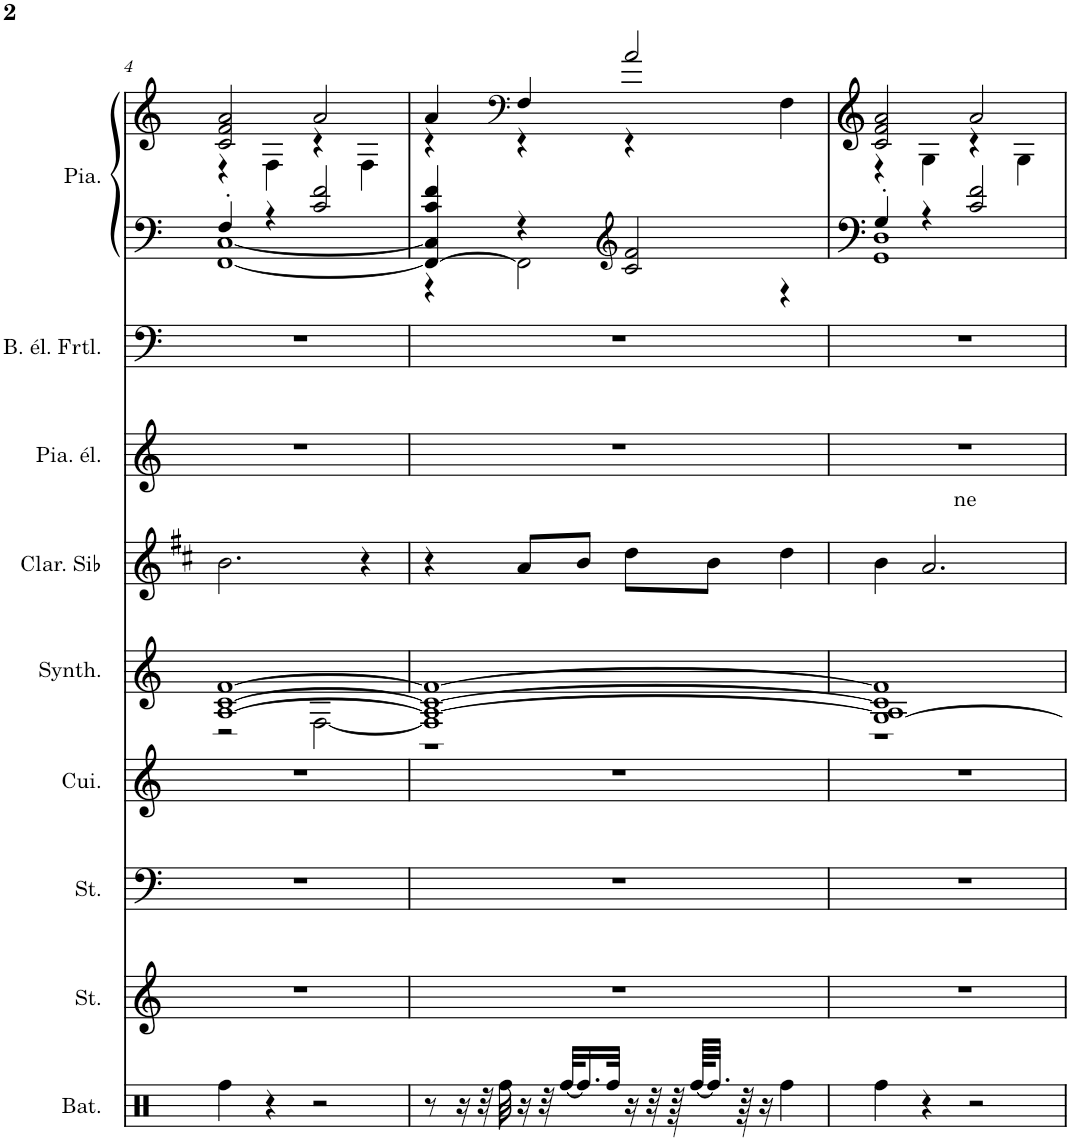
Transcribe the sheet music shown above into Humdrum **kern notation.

**kern	**kern	**kern	**kern	**kern	**kern	**kern	**text	**kern	**kern	**kern
*part9	*part8	*part7	*part6	*part5	*part4	*part3	*part3	*part2	*part1	*part1
*staff10	*staff9	*staff8	*staff7	*staff6	*staff5	*staff4	*staff4	*staff3	*staff2	*staff1
*I"Batterie, Drums	*I"Cordes, String Ensemble 2	*I"Cordes, String Ensemble 2	*I"Cuivres, Brass Section	*I"Synthétiseur Pad, Pad 2 (warm)	*I"Clarinette en Sib	*I"Piano électrique, Electric Piano 1	*	*I"Basse électrique fretless, Fretless Bass	*I"Piano, Bright Acoustic Piano	*
*I'Bat.	*I'St.	*I'St.	*I'Cui.	*I'Synth.	*I'Clar. Sib	*I'Pia. él.	*	*I'B. él. Frtl.	*I'Pia.	*
!!LO:PB:g=z
*clefX	*clefG2	*clefF4	*clefG2	*clefG2	*clefG2	*clefG2	*	*clefF4	*clefF4	*clefG2
*	*	*	*	*	*Trd1c2	*	*	*Trd7c12	*	*
*k[]	*k[]	*k[]	*k[]	*k[]	*k[f#c#]	*k[]	*	*k[]	*k[]	*k[]
*M4/4	*M4/4	*M4/4	*M4/4	*M4/4	*M4/4	*M4/4	*	*M4/4	*M4/4	*M4/4
=4	=4	=4	=4	=4	=4	=4	=4	=4	=4	=4
*	*	*	*	*^	*	*	*	*	*^	*^
4Rff\	1r	1r	1r	[1A [1c [1f	2r	2.b\	1r	.	1r	4F'/	[1FF [1C	2c/ 2f/ 2a/	4r
4r	.	.	.	.	.	.	.	.	.	4r	.	.	4F\
2r	.	.	.	.	[2F\	.	.	.	.	2c/ 2f/	.	2a/	4r
.	.	.	.	.	.	4r	.	.	.	.	.	.	4F\
=5	=5	=5	=5	=5	=5	=5	=5	=5	=5	=5	=5	=5	=5
8r	1r	1r	1r	1F] 1A_ 1c_ 1f_	1r	4r	1r	.	1r	4FF/_ 4C/] 4c/ 4f/	4r	4a/	4r
16r	.	.	.	.	.	.	.	.	.	.	.	.	.
32r	.	.	.	.	.	.	.	.	.	.	.	.	.
32Rff\	.	.	.	.	.	.	.	.	.	.	.	.	.
*	*	*	*	*	*	*	*	*	*	*	*	*clefF4	*
16r	.	.	.	.	.	8a/L	.	.	.	4r	2FF\]	4F/	4r
32r	.	.	.	.	.	.	.	.	.	.	.	.	.
[32Rff/KLL	.	.	.	.	.	.	.	.	.	.	.	.	.
16.Rff/]	.	.	.	.	.	8b/J	.	.	.	.	.	.	.
32Rff/JJk	.	.	.	.	.	.	.	.	.	.	.	.	.
*	*	*	*	*	*	*	*	*	*	*clefG2	*	*	*
16r	.	.	.	.	.	8dd\L	.	.	.	2c/ 2f/	.	2a/	4r
32r	.	.	.	.	.	.	.	.	.	.	.	.	.
64r	.	.	.	.	.	.	.	.	.	.	.	.	.
[64Rff/KLLL	.	.	.	.	.	.	.	.	.	.	.	.	.
32.Rff/JJJ]	.	.	.	.	.	8b\J	.	.	.	.	.	.	.
64r	.	.	.	.	.	.	.	.	.	.	.	.	.
16r	.	.	.	.	.	.	.	.	.	.	.	.	.
4Rff\	.	.	.	.	.	4dd\	.	.	.	.	4r	.	4F\
=6	=6	=6	=6	=6	=6	=6	=6	=6	=6	=6	=6	=6	=6
!	!	!	!	!	!	!	!	!LO:LY:b	!	!	!	!	!
4Rff\	1r	1r	1r	[1G 1A] 1c] 1f]	1r	4b\	1r	ne	1r	4G'/	1GG 1D	2c/ 2f/ 2a/	4r
4r	.	.	.	.	.	2.a/	.	.	.	4r	.	.	4G\
2r	.	.	.	.	.	.	.	.	.	2c/ 2f/	.	2a/	4r
.	.	.	.	.	.	.	.	.	.	.	.	.	4G\
*	*	*	*	*	*	*	*	*	*	*v	*v	*	*
*	*	*	*	*v	*v	*	*	*	*	*	*v	*v
=	=	=	=	=	=	=	=	=	=	=
*-	*-	*-	*-	*-	*-	*-	*-	*-	*-	*-
